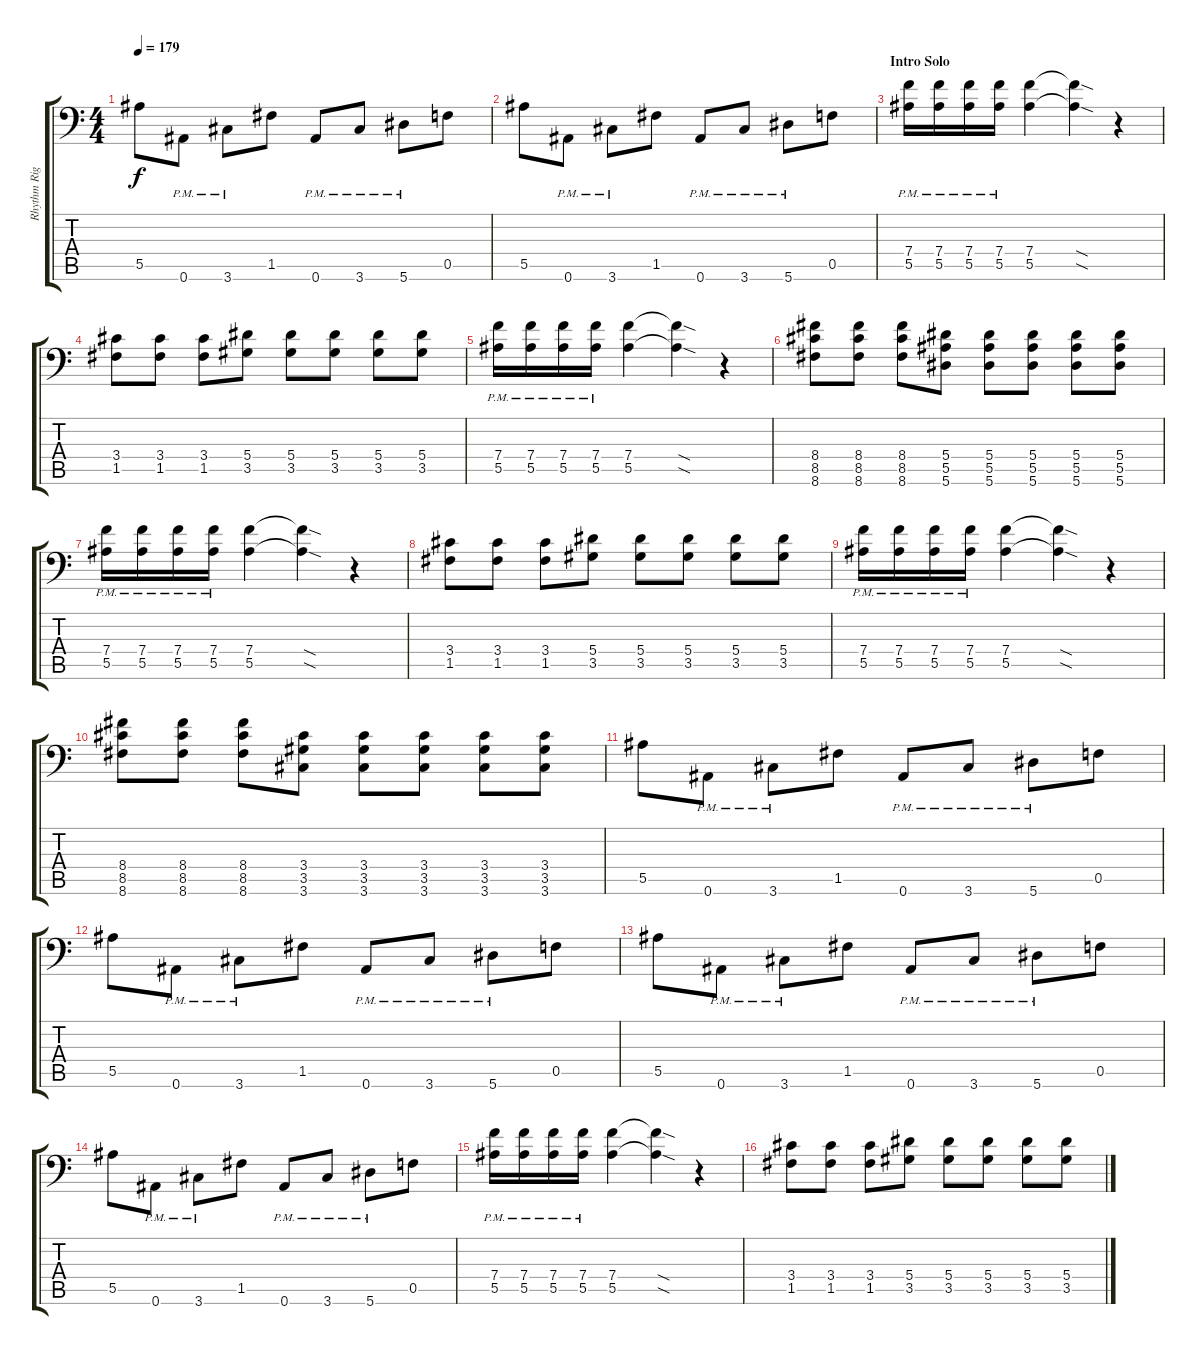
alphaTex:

\track ("Rhythm Right" "Rhythm Rig") {instrument distortionguitar}
\staff {score tabs}
\tuning (C4 G3 Eb3 Bb2 F2 Bb1) {hide}
\ts (4 4)
\tempo 179
\clef f4
\ks c
5.5.8{dy f} 0.6{pm}.8 3.6{pm}.8 1.5.8 0.6{pm}.8 3.6{pm}.8 5.6{pm}.8 0.5.8 |
5.5.8 0.6{pm}.8 3.6{pm}.8 1.5.8 0.6{pm}.8 3.6{pm}.8 5.6{pm}.8 0.5.8 |
\section ("" "Intro Solo")
(7.4{pm} 5.5{pm}).16 (7.4{pm} 5.5{pm}).16 (7.4{pm} 5.5{pm}).16 (7.4{pm} 5.5{pm}).16 (7.4 5.5).4 (7.4{sod t} 5.5{sod t}).4 r.4 |
(3.4 1.5).8 (3.4 1.5).8 (3.4 1.5).8 (5.4 3.5).8 (5.4 3.5).8 (5.4 3.5).8 (5.4 3.5).8 (5.4 3.5).8 |
(7.4{pm} 5.5{pm}).16 (7.4{pm} 5.5{pm}).16 (7.4{pm} 5.5{pm}).16 (7.4{pm} 5.5{pm}).16 (7.4 5.5).4 (7.4{sod t} 5.5{sod t}).4 r.4 |
(8.4 8.5 8.6).8 (8.4 8.5 8.6).8 (8.4 8.5 8.6).8 (5.4 5.5 5.6).8 (5.4 5.5 5.6).8 (5.4 5.5 5.6).8 (5.4 5.5 5.6).8 (5.4 5.5 5.6).8 |
(7.4{pm} 5.5{pm}).16 (7.4{pm} 5.5{pm}).16 (7.4{pm} 5.5{pm}).16 (7.4{pm} 5.5{pm}).16 (7.4 5.5).4 (7.4{sod t} 5.5{sod t}).4 r.4 |
(3.4 1.5).8 (3.4 1.5).8 (3.4 1.5).8 (5.4 3.5).8 (5.4 3.5).8 (5.4 3.5).8 (5.4 3.5).8 (5.4 3.5).8 |
(7.4{pm} 5.5{pm}).16 (7.4{pm} 5.5{pm}).16 (7.4{pm} 5.5{pm}).16 (7.4{pm} 5.5{pm}).16 (7.4 5.5).4 (7.4{sod t} 5.5{sod t}).4 r.4 |
(8.4 8.5 8.6).8 (8.4 8.5 8.6).8 (8.4 8.5 8.6).8 (3.4 3.5 3.6).8 (3.4 3.5 3.6).8 (3.4 3.5 3.6).8 (3.4 3.5 3.6).8 (3.4 3.5 3.6).8 |
5.5.8 0.6{pm}.8 3.6{pm}.8 1.5.8 0.6{pm}.8 3.6{pm}.8 5.6{pm}.8 0.5.8 |
5.5.8 0.6{pm}.8 3.6{pm}.8 1.5.8 0.6{pm}.8 3.6{pm}.8 5.6{pm}.8 0.5.8 |
5.5.8 0.6{pm}.8 3.6{pm}.8 1.5.8 0.6{pm}.8 3.6{pm}.8 5.6{pm}.8 0.5.8 |
5.5.8 0.6{pm}.8 3.6{pm}.8 1.5.8 0.6{pm}.8 3.6{pm}.8 5.6{pm}.8 0.5.8 |
(7.4{pm} 5.5{pm}).16 (7.4{pm} 5.5{pm}).16 (7.4{pm} 5.5{pm}).16 (7.4{pm} 5.5{pm}).16 (7.4 5.5).4 (7.4{sod t} 5.5{sod t}).4 r.4 |
(3.4 1.5).8 (3.4 1.5).8 (3.4 1.5).8 (5.4 3.5).8 (5.4 3.5).8 (5.4 3.5).8 (5.4 3.5).8 (5.4 3.5).8
